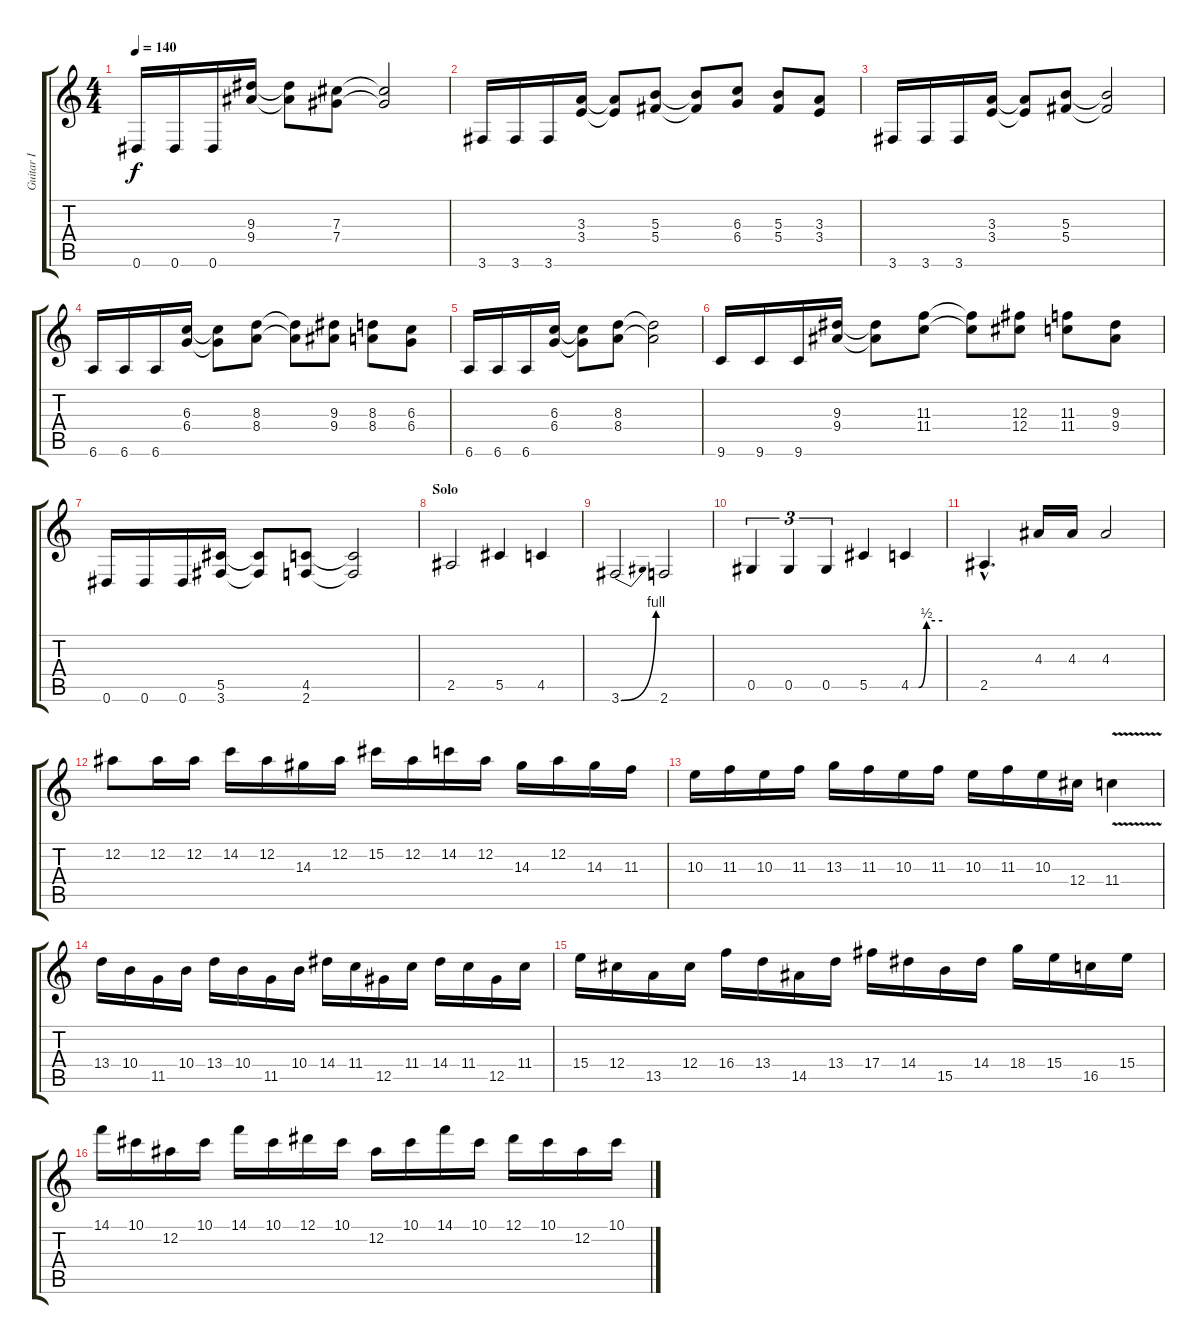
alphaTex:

\track ("Guitar I" "Guitar I") {instrument distortionguitar}
\staff {score tabs}
\tuning (Eb4 Bb3 Gb3 Db3 Ab2 Eb2) {hide}
\ts (4 4)
\tempo 140
\clef g2
\ks c
0.6.16{dy f} 0.6.16 0.6.16 (9.3 9.4).16 (9.3{t} 9.4{t}).8 (7.3 7.4).8 (7.3{t} 7.4{t}).2 |
3.6.16 3.6.16 3.6.16 (3.3 3.4).16 (3.3{t} 3.4{t}).8 (5.3 5.4).8 (5.3{t} 5.4{t}).8 (6.3 6.4).8 (5.3 5.4).8 (3.3 3.4).8 |
3.6.16 3.6.16 3.6.16 (3.3 3.4).16 (3.3{t} 3.4{t}).8 (5.3 5.4).8 (5.3{t} 5.4{t}).2 |
6.6.16 6.6.16 6.6.16 (6.3 6.4).16 (6.3{t} 6.4{t}).8 (8.3 8.4).8 (8.3{t} 8.4{t}).8 (9.3 9.4).8 (8.3 8.4).8 (6.3 6.4).8 |
6.6.16 6.6.16 6.6.16 (6.3 6.4).16 (6.3{t} 6.4{t}).8 (8.3 8.4).8 (8.3{t} 8.4{t}).2 |
9.6.16 9.6.16 9.6.16 (9.3 9.4).16 (9.3{t} 9.4{t}).8 (11.3 11.4).8 (11.3{t} 11.4{t}).8 (12.3 12.4).8 (11.3 11.4).8 (9.3 9.4).8 |
0.6.16 0.6.16 0.6.16 (5.5 3.6).16 (5.5{t} 3.6{t}).8 (4.5 2.6).8 (4.5{t} 2.6{t}).2 |
\section ("" "Solo")
2.5.2{volume 16} 5.5.4 4.5.4 |
3.6{be (bend 0 0 60 4)}.2 2.6.2 |
0.5.4{tu (3 2)} 0.5.4{tu (3 2)} 0.5.4{tu (3 2)} 5.5.4 4.5{be (custom 0 0 15 0 30 2 60 2)}.4 |
2.5{hac}.4{d} 4.3.16 4.3.16 4.3.2 |
12.2.8 12.2.16 12.2.16 14.2.16 12.2.16 14.3.16 12.2.16 15.2.16 12.2.16 14.2.16 12.2.16 14.3.16 12.2.16 14.3.16 11.3.16 |
10.3.16 11.3.16 10.3.16 11.3.16 13.3.16 11.3.16 10.3.16 11.3.16 10.3.16 11.3.16 10.3.16 12.4.16 11.4{v}.4 |
13.4.16 10.4.16 11.5.16 10.4.16 13.4.16 10.4.16 11.5.16 10.4.16 14.4.16 11.4.16 12.5.16 11.4.16 14.4.16 11.4.16 12.5.16 11.4.16 |
15.4.16 12.4.16 13.5.16 12.4.16 16.4.16 13.4.16 14.5.16 13.4.16 17.4.16 14.4.16 15.5.16 14.4.16 18.4.16 15.4.16 16.5.16 15.4.16 |
\section ("" "")
14.1.16 10.1.16 12.2.16 10.1.16 14.1.16 10.1.16 12.1.16 10.1.16 12.2.16 10.1.16 14.1.16 10.1.16 12.1.16 10.1.16 12.2.16 10.1.16
